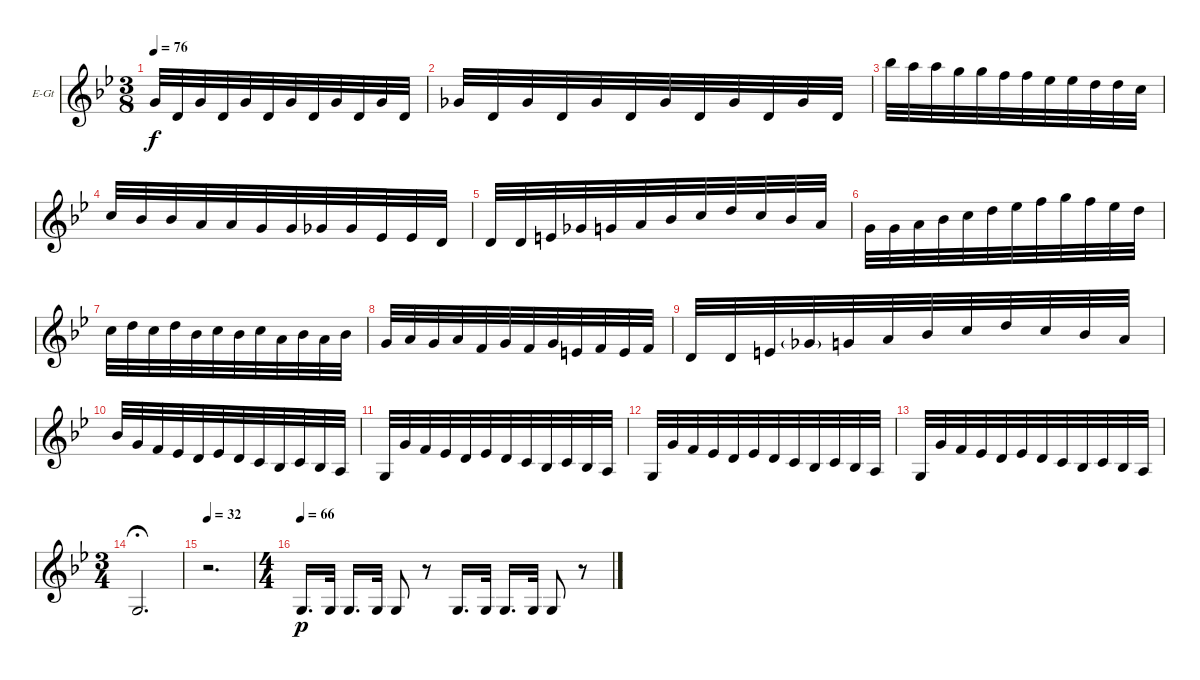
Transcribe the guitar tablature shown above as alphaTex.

\defaultSystemsLayout 4
\bracketExtendMode groupsimilarinstruments
\firstSystemTrackNameOrientation horizontal
\otherSystemsTrackNameOrientation horizontal
\track ("Secondo" "E-Gt") {instrument distortionguitar}
\staff {score}
\tuning (E4 B3 G3 D3 A2 E2)
\ts (3 8)
\tempo 76
\clef g2
\ks gminor
0.3.32{dy f} 0.4.32 0.3.32 0.4.32 0.3.32 0.4.32 0.3.32 0.4.32 0.3.32 0.4.32 0.3.32 0.4.32 |
4.4.32 0.4.32 4.4.32 0.4.32 4.4.32 0.4.32 4.4.32 0.4.32 4.4.32 0.4.32 4.4.32 0.4.32 |
6.1.32 5.1.32 5.1.32 3.1.32 3.1.32 1.1.32 1.1.32 4.2.32 4.2.32 3.2.32 3.2.32 1.2.32 |
1.2.32 3.3.32 3.3.32 2.3.32 2.3.32 0.3.32 0.3.32 4.4.32 4.4.32 6.5.32 6.5.32 0.4.32 |
0.4.32 0.4.32 2.4.32 4.4.32 0.3.32 2.3.32 3.3.32 1.2.32 3.2.32 1.2.32 3.3.32 2.3.32 |
0.3.32 0.3.32 2.3.32 3.3.32 1.2.32 3.2.32 4.2.32 6.2.32 8.2.32 6.2.32 4.2.32 3.2.32 |
1.2.32 3.2.32 1.2.32 3.2.32 3.3.32 1.2.32 3.3.32 1.2.32 2.3.32 3.3.32 2.3.32 3.3.32 |
0.3.32 2.3.32 0.3.32 2.3.32 3.4.32 0.3.32 3.4.32 0.3.32 2.4.32 3.4.32 2.4.32 3.4.32 |
0.4.32 0.4.32 2.4.32 4.4{g}.32 0.3.32 2.3.32 3.3.32 1.2.32 3.2.32 1.2.32 3.3.32 2.3.32 |
3.3.32 0.3.32 3.4.32 1.4.32 0.4.32 1.4.32 0.4.32 3.5.32 1.5.32 3.5.32 1.5.32 0.5.32 |
3.6.32 0.3.32 3.4.32 1.4.32 0.4.32 1.4.32 0.4.32 3.5.32 1.5.32 3.5.32 1.5.32 0.5.32 |
3.6.32 0.3.32 3.4.32 1.4.32 0.4.32 1.4.32 0.4.32 3.5.32 1.5.32 3.5.32 1.5.32 0.5.32 |
3.6.32 0.3.32 3.4.32 1.4.32 0.4.32 1.4.32 0.4.32 3.5.32 1.5.32 3.5.32 1.5.32 0.5.32 |
\ts (3 4)
3.6.2{d fermata (medium 0.5)} |
\tempo 32
r.2{d} |
\ts (4 4)
\tempo 66
3.6.16{d dy p} 3.6.32{beam split} 3.6.16{d} 3.6.32 3.6.8 r.8 3.6.16{d} 3.6.32{beam split} 3.6.16{d} 3.6.32 3.6.8 r.8
